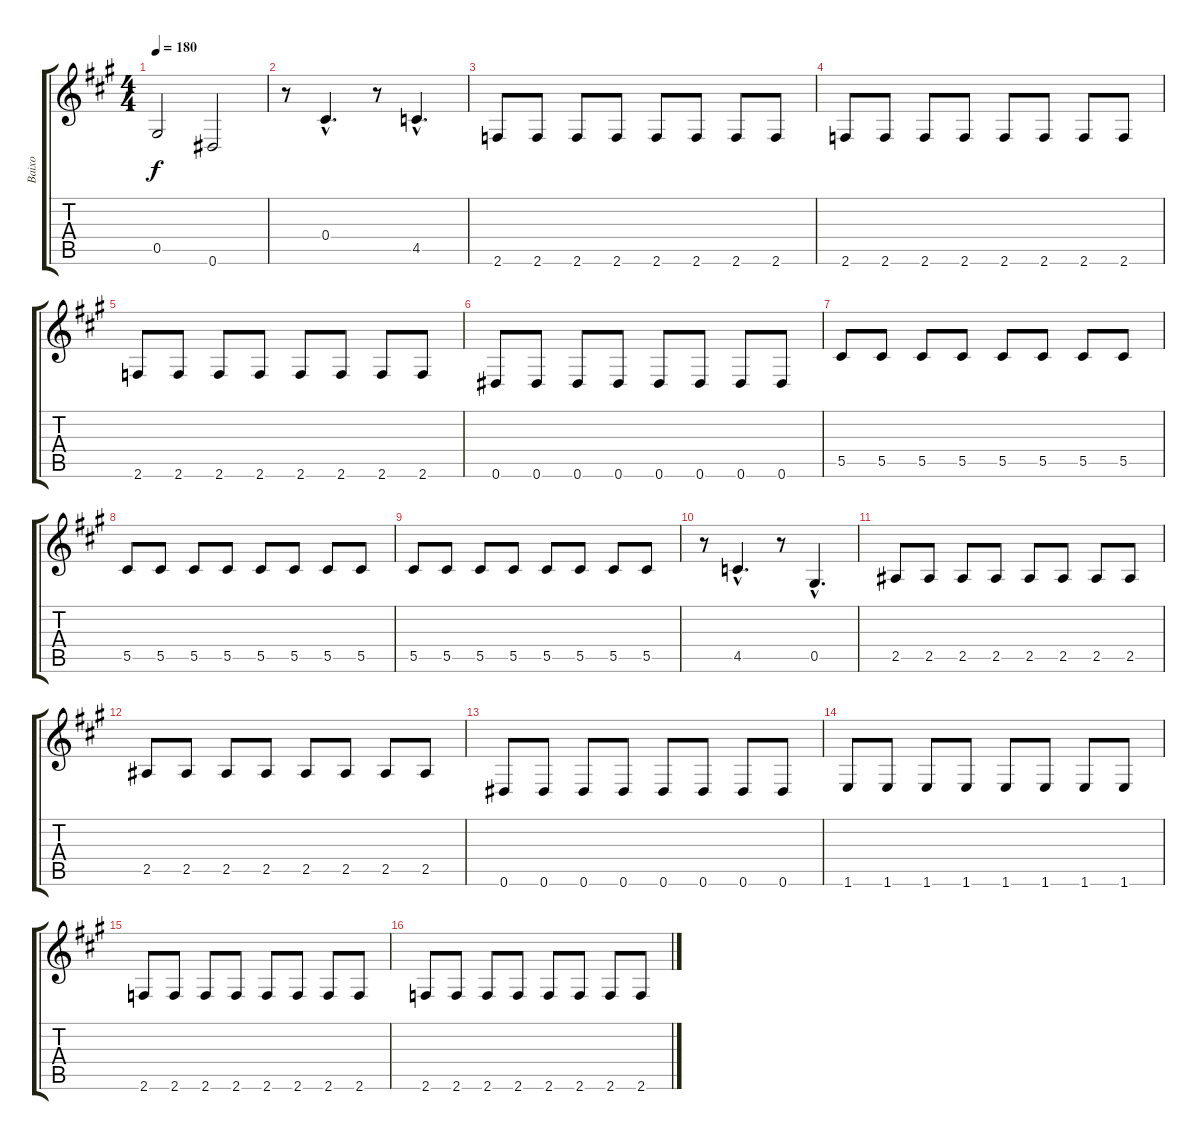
\track ("Baixo" "Baixo") {instrument electricbassfinger}
\staff {score tabs}
\tuning (Eb4 Bb3 Gb3 Db3 Ab2 Eb2) {hide}
\ts (4 4)
\tempo 180
\clef g2
\ks a
0.5.2{dy f} 0.6.2 |
r.8 0.4{hac}.4{d} r.8 4.5{hac}.4{d} |
2.6.8 2.6.8 2.6.8 2.6.8 2.6.8 2.6.8 2.6.8 2.6.8 |
2.6.8 2.6.8 2.6.8 2.6.8 2.6.8 2.6.8 2.6.8 2.6.8 |
2.6.8 2.6.8 2.6.8 2.6.8 2.6.8 2.6.8 2.6.8 2.6.8 |
0.6.8 0.6.8 0.6.8 0.6.8 0.6.8 0.6.8 0.6.8 0.6.8 |
5.5.8 5.5.8 5.5.8 5.5.8 5.5.8 5.5.8 5.5.8 5.5.8 |
5.5.8 5.5.8 5.5.8 5.5.8 5.5.8 5.5.8 5.5.8 5.5.8 |
5.5.8 5.5.8 5.5.8 5.5.8 5.5.8 5.5.8 5.5.8 5.5.8 |
r.8 4.5{hac}.4{d} r.8 0.5{hac}.4{d} |
2.5.8 2.5.8 2.5.8 2.5.8 2.5.8 2.5.8 2.5.8 2.5.8 |
2.5.8 2.5.8 2.5.8 2.5.8 2.5.8 2.5.8 2.5.8 2.5.8 |
0.6.8 0.6.8 0.6.8 0.6.8 0.6.8 0.6.8 0.6.8 0.6.8 |
1.6.8 1.6.8 1.6.8 1.6.8 1.6.8 1.6.8 1.6.8 1.6.8 |
2.6.8 2.6.8 2.6.8 2.6.8 2.6.8 2.6.8 2.6.8 2.6.8 |
2.6.8 2.6.8 2.6.8 2.6.8 2.6.8 2.6.8 2.6.8 2.6.8
